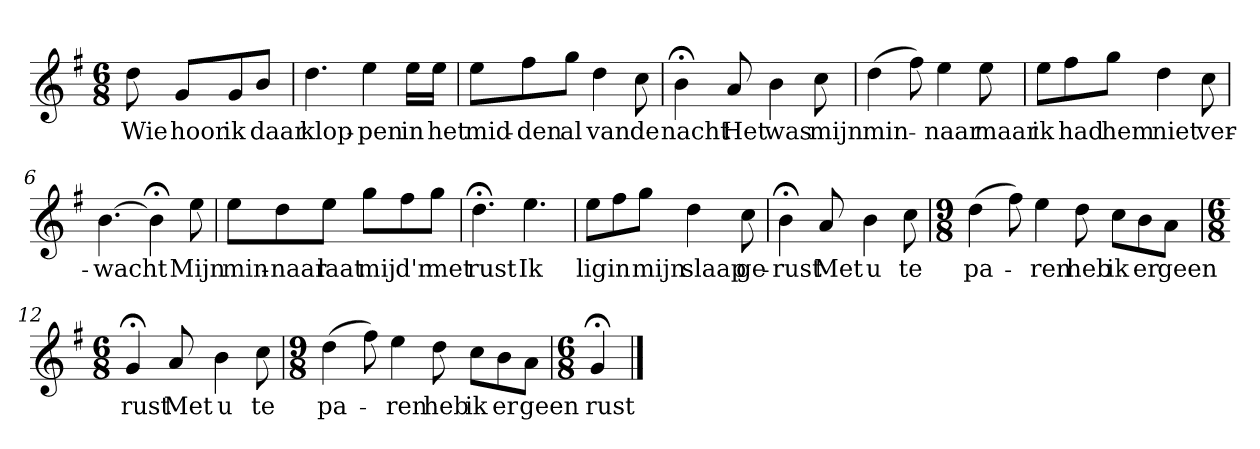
**kern	**text
*part1	*part1
*staff1	*staff1
*k[f#]	*
*G:	*
*M6/8	*
*MM120	*
=	=
8dd	Wie
8gL	hoor
8g	ik
8bJ	daar
=1	=1
4.dd	klop-
4ee	-pen
16eeLL	in
16eeJJ	het
=2	=2
8eeL	mid-
8ff#	-den
8ggJ	al
4dd	van
8cc	de
=3	=3
4b;<	nacht
8a	Het
4b	was
8cc	mijn
=4	=4
(4dd	min-
8ff#)	.
4ee	-naar
8ee	maar
=5	=5
8eeL	ik
8ff#	had
8ggJ	hem
4dd	niet
8cc	ver-
=6	=6
[4.b	-wacht
4b;<]	.
8ee	Mijn
=7	=7
8eeL	min-
8dd	-naar
8eeJ	laat
8ggL	mij
8ff#	d'r
8ggJ	met
=8	=8
4.dd;<	rust
4.ee	Ik
=9	=9
8eeL	lig
8ff#	in
8ggJ	mijn
4dd	slaap
8cc	ge-
=10	=10
4b;<	-rust
8a	Met
4b	u
8cc	te
=11	=11
*M9/8	*
(4dd	pa-
8ff#)	.
4ee	-ren
8dd	heb
8ccL	ik
8b	er
8aJ	geen
=12	=12
*M6/8	*
4g;<	rust
8a	Met
4b	u
8cc	te
=13	=13
*M9/8	*
(4dd	pa-
8ff#)	.
4ee	-ren
8dd	heb
8ccL	ik
8b	er
8aJ	geen
=14	=14
*M6/8	*
4g;<	rust
==	==
*-	*-
